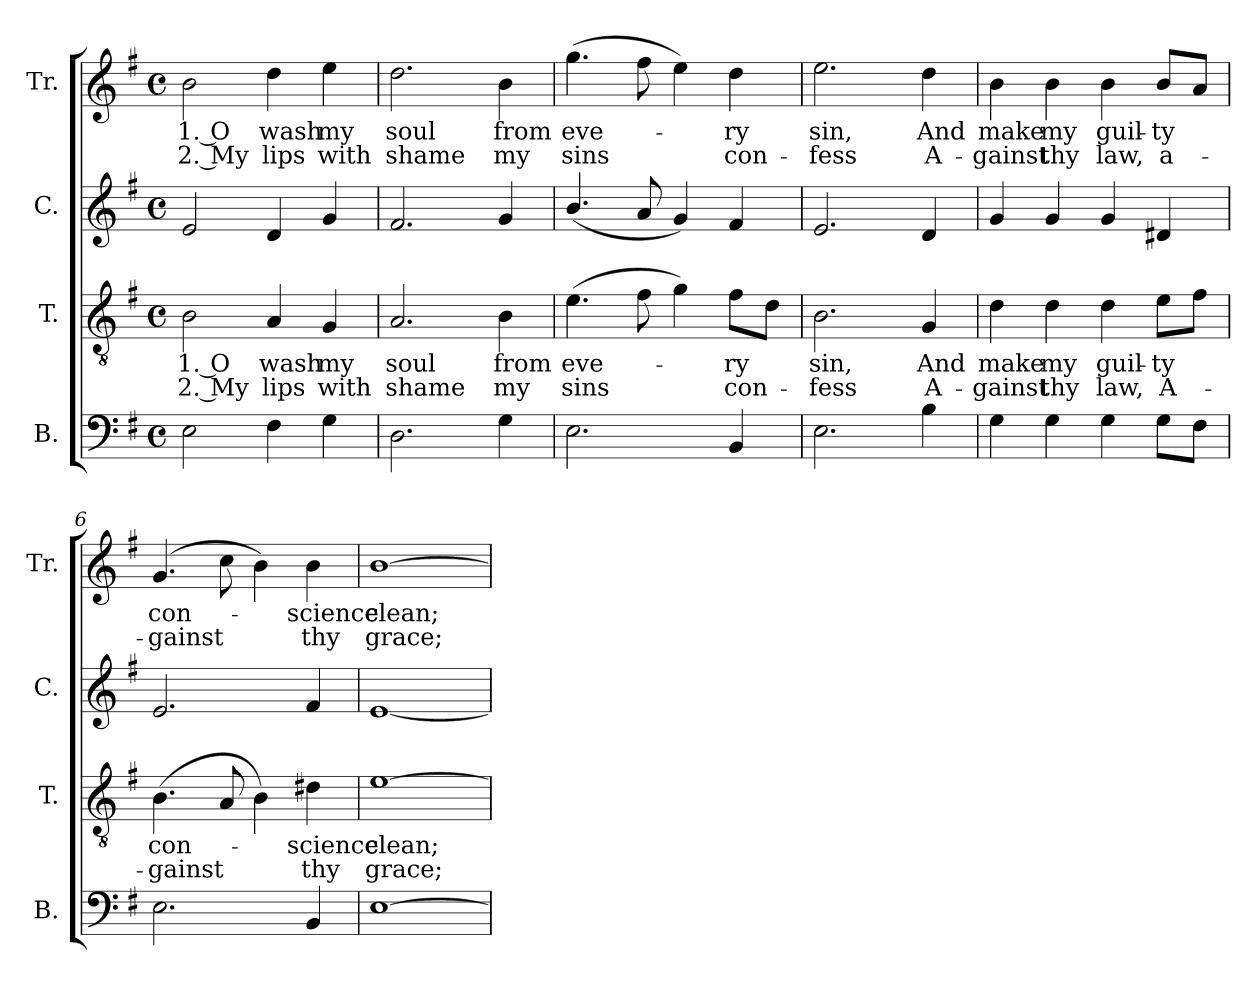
**kern	**kern	**text	**text	**kern	**kern	**text	**text
*part4	*part3	*part3	*part3	*part2	*part1	*part1	*part1
*staff4	*staff3	*staff3	*staff3	*staff2	*staff1	*staff1	*staff1
*I"B.	*I"T.	*	*	*I"C.	*I"Tr.	*	*
*I'B.	*I'T.	*	*	*I'C.	*I'Tr.	*	*
*clefF4	*clefGv2	*	*	*clefG2	*clefG2	*	*
*k[f#]	*k[f#]	*	*	*k[f#]	*k[f#]	*	*
*M4/4	*M4/4	*	*	*M4/4	*M4/4	*	*
*met(c)	*met(c)	*	*	*met(c)	*met(c)	*	*
*MM100	*MM100	*	*	*MM100	*MM100	*	*
=1	=1	=1	=1	=1	=1	=1	=1
2E\	2B\	1. O	2. My	2e/	2b\	1. O	2. My
4F#\	4A/	wash	lips	4d/	4dd\	wash	lips
4G\	4G/	my	with	4g/	4ee\	my	with
=2	=2	=2	=2	=2	=2	=2	=2
2.D\	2.A/	soul	shame	2.f#/	2.dd\	soul	shame
4G\	4B\	from	my	4g/	4b\	from	my
=3	=3	=3	=3	=3	=3	=3	=3
2.E\	(4.e\	eve-	sins	(4.b/	(4.gg\	eve-	sins
.	8f#\	.	.	8a/	8ff#\	.	.
.	4g\)	.	.	4g/)	4ee\)	.	.
4BB/	8f#\L	-ry	con-	4f#/	4dd\	-ry	con-
.	8d\J	.	.	.	.	.	.
=4	=4	=4	=4	=4	=4	=4	=4
2.E\	2.B\	sin,	-fess	2.e/	2.ee\	sin,	-fess
4B\	4G/	And	A-	4d/	4dd\	And	A-
=5	=5	=5	=5	=5	=5	=5	=5
4G\	4d\	make	-gainst	4g/	4b\	make	-gainst
4G\	4d\	my	thy	4g/	4b\	my	thy
4G\	4d\	guil-	law,	4g/	4b\	guil-	law,
8G\L	8e\L	-ty	A-	4d#X/	8b/L	-ty	a-
8F#\J	8f#\J	.	.	.	8a/J	.	.
=6	=6	=6	=6	=6	=6	=6	=6
2.E\	(4.B\	con-	-gainst	2.e/	(4.g/	con-	-gainst
.	8A/	.	.	.	8cc\	.	.
.	4B\)	.	.	.	4b\)	.	.
4BB/	4d#X\	-science	thy	4f#/	4b\	-science	thy
=7	=7	=7	=7	=7	=7	=7	=7
[1E	[1e	clean;	grace;	[1e	[1b	clean;	grace;
=	=	=	=	=	=	=	=
*-	*-	*-	*-	*-	*-	*-	*-
